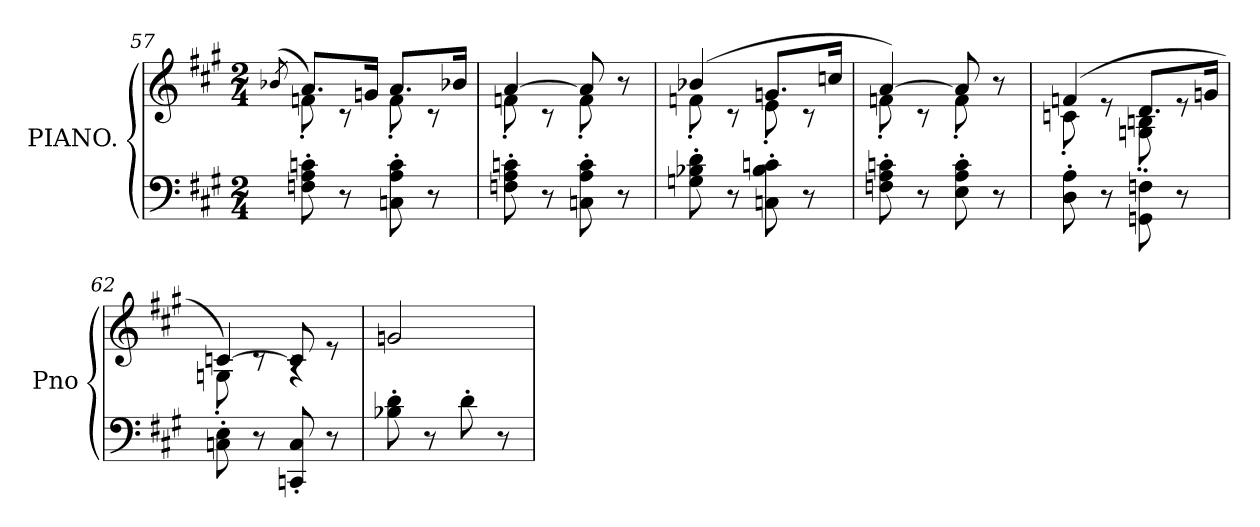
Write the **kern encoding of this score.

**kern	**kern
*part1	*part1
*staff2	*staff1
*I"PIANO.	*
*I'Pno	*
*clefF4	*clefG2
*k[f#c#g#]	*k[f#c#g#]
*A:	*A:
*M2/4	*M2/4
=57	=57
.	(>8qb-X/
*	*^
8Fn\' 8A\' 8cn\'	8.a/L)	8fn'\
8r	.	8r
.	16gn/Jk	.
8Cn\' 8A\' 8c\'	8.a/L	8f'\
8r	.	8r
.	16b-/Jk	.
=58	=58	=58
8Fn\' 8A\' 8cn\'	[4a/	8fn'\
8r	.	8r
8Cn\' 8A\' 8c\'	8a/]	8f'\
8r	8r	8ryy
=59	=59	=59
8Gn\' 8B-X\' 8d\'	(>4b-X/	8fn'\
8r	.	8r
8Cn\' 8B-\' 8cn\'	8.gn/L	8e'\
8r	.	8r
.	16ccn/Jk	.
=60	=60	=60
8Fn\' 8A\' 8cn\'	[4a/)	8fn'\
8r	.	8r
8E\' 8A\' 8c\'	8a/]	8f'\
8r	8r	8ryy
!!LO:LB:g=z	!!
=61	=61	=61
8D\' 8A\'	(>4fn/	8cn'\
8r	.	8re
8GGn\' 8Fn\'	8.d/L	8Gn\' 8Bn\'
8r	.	8re
.	16gn/Jk	.
=62	=62	=62
8Cn\' 8E\'	[4cn/)	8Gn'\
8r	.	8rc
8CCn/' 8C/'	8c/]	4rA
8r	8re	.
*	*v	*v
=63	=63
8B-X\' 8d\'	2gn/
8r	.
8d'\	.
8r	.
=	=
*-	*-
